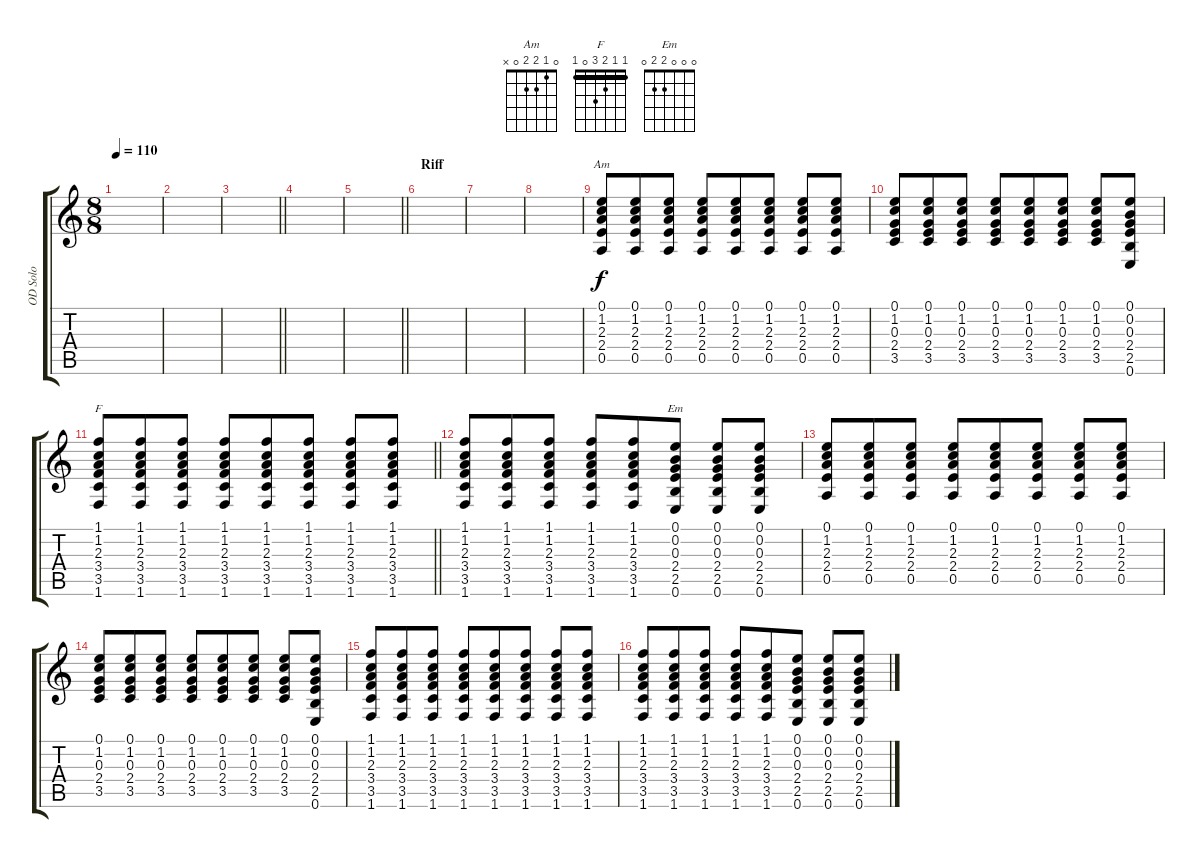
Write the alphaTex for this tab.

\track ("OD Solo" "OD Solo") {instrument overdrivenguitar}
\staff {score tabs}
\tuning (E4 B3 G3 D3 A2 E2) {hide}
\chord ("Am" 0 1 2 2 0 x)
\chord ("F" 1 1 2 3 0 1) {barre 1}
\chord ("Em" 0 0 0 2 2 0)
\ts (8 8)
\tempo 110
\clef g2
\ks c
|
|
\barLineRight lightlight
|
|
\barLineRight lightlight
|
\section ("" "Riff")
|
|
|
(0.1 1.2 2.3 2.4 0.5).8{ch "Am"} (0.1 1.2 2.3 2.4 0.5).8 (0.1 1.2 2.3 2.4 0.5).8 (0.1 1.2 2.3 2.4 0.5).8 (0.1 1.2 2.3 2.4 0.5).8 (0.1 1.2 2.3 2.4 0.5).8 (0.1 1.2 2.3 2.4 0.5).8 (0.1 1.2 2.3 2.4 0.5).8 |
(0.1 1.2 0.3 2.4 3.5).8 (0.1 1.2 0.3 2.4 3.5).8 (0.1 1.2 0.3 2.4 3.5).8 (0.1 1.2 0.3 2.4 3.5).8 (0.1 1.2 0.3 2.4 3.5).8 (0.1 1.2 0.3 2.4 3.5).8 (0.1 1.2 0.3 2.4 3.5).8 (0.1 0.2 0.3 2.4 2.5 0.6).8 |
\barLineRight lightlight
(1.1 1.2 2.3 3.4 3.5 1.6).8{ch "F"} (1.1 1.2 2.3 3.4 3.5 1.6).8 (1.1 1.2 2.3 3.4 3.5 1.6).8 (1.1 1.2 2.3 3.4 3.5 1.6).8 (1.1 1.2 2.3 3.4 3.5 1.6).8 (1.1 1.2 2.3 3.4 3.5 1.6).8 (1.1 1.2 2.3 3.4 3.5 1.6).8 (1.1 1.2 2.3 3.4 3.5 1.6).8 |
(1.1 1.2 2.3 3.4 3.5 1.6).8 (1.1 1.2 2.3 3.4 3.5 1.6).8 (1.1 1.2 2.3 3.4 3.5 1.6).8 (1.1 1.2 2.3 3.4 3.5 1.6).8 (1.1 1.2 2.3 3.4 3.5 1.6).8 (0.1 0.2 0.3 2.4 2.5 0.6).8{ch "Em"} (0.1 0.2 0.3 2.4 2.5 0.6).8 (0.1 0.2 0.3 2.4 2.5 0.6).8 |
(0.1 1.2 2.3 2.4 0.5).8 (0.1 1.2 2.3 2.4 0.5).8 (0.1 1.2 2.3 2.4 0.5).8 (0.1 1.2 2.3 2.4 0.5).8 (0.1 1.2 2.3 2.4 0.5).8 (0.1 1.2 2.3 2.4 0.5).8 (0.1 1.2 2.3 2.4 0.5).8 (0.1 1.2 2.3 2.4 0.5).8 |
(0.1 1.2 0.3 2.4 3.5).8 (0.1 1.2 0.3 2.4 3.5).8 (0.1 1.2 0.3 2.4 3.5).8 (0.1 1.2 0.3 2.4 3.5).8 (0.1 1.2 0.3 2.4 3.5).8 (0.1 1.2 0.3 2.4 3.5).8 (0.1 1.2 0.3 2.4 3.5).8 (0.1 0.2 0.3 2.4 2.5 0.6).8 |
(1.1 1.2 2.3 3.4 3.5 1.6).8 (1.1 1.2 2.3 3.4 3.5 1.6).8 (1.1 1.2 2.3 3.4 3.5 1.6).8 (1.1 1.2 2.3 3.4 3.5 1.6).8 (1.1 1.2 2.3 3.4 3.5 1.6).8 (1.1 1.2 2.3 3.4 3.5 1.6).8 (1.1 1.2 2.3 3.4 3.5 1.6).8 (1.1 1.2 2.3 3.4 3.5 1.6).8 |
(1.1 1.2 2.3 3.4 3.5 1.6).8 (1.1 1.2 2.3 3.4 3.5 1.6).8 (1.1 1.2 2.3 3.4 3.5 1.6).8 (1.1 1.2 2.3 3.4 3.5 1.6).8 (1.1 1.2 2.3 3.4 3.5 1.6).8 (0.1 0.2 0.3 2.4 2.5 0.6).8 (0.1 0.2 0.3 2.4 2.5 0.6).8 (0.1 0.2 0.3 2.4 2.5 0.6).8
